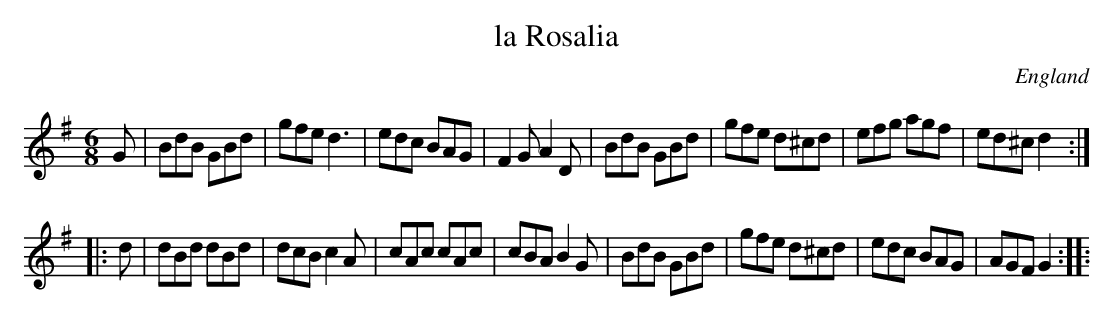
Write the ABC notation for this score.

X:1
T:la Rosalia
L:1/8
M:6/8
O:England
K:G
G |\
BdB GBd | gfe d3 | edc BAG | F2G A2D |\
BdB GBd | gfe d^cd | efg agf | ed^c d2 ::
d |\
dBd dBd | dcB c2A | cAc cAc | cBA B2G |\
BdB GBd | gfe d^cd | edc BAG | AGF G2 ::
